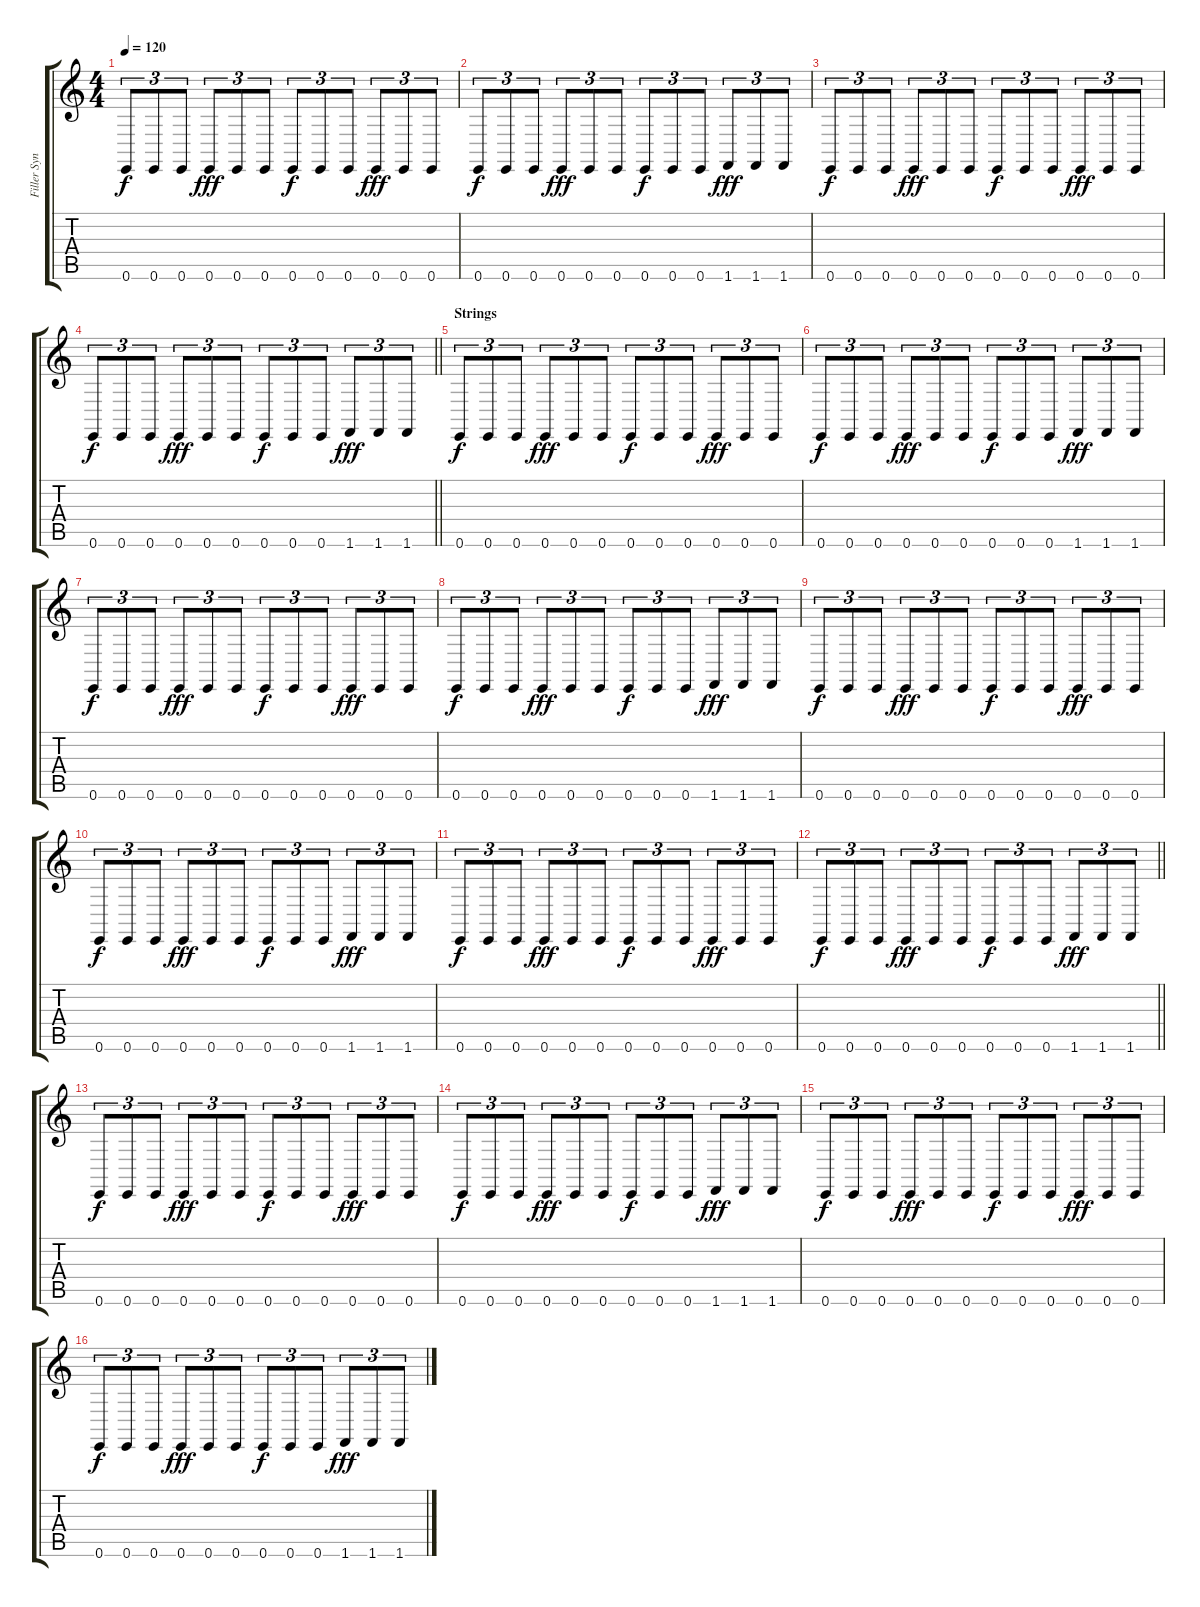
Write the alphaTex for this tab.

\track ("Filler Synth" "Filler Syn") {instrument lead2sawtooth}
\staff {score tabs}
\tuning (E4 B3 G3 D3 A2 E2) {hide}
\ts (4 4)
\tempo 120
\clef g2
\ks c
0.6.8{tu (3 2) dy f} 0.6.8{tu (3 2)} 0.6.8{tu (3 2)} 0.6.8{tu (3 2) dy fff} 0.6.8{tu (3 2)} 0.6.8{tu (3 2)} 0.6.8{tu (3 2) dy f} 0.6.8{tu (3 2)} 0.6.8{tu (3 2)} 0.6.8{tu (3 2) dy fff} 0.6.8{tu (3 2)} 0.6.8{tu (3 2)} |
0.6.8{tu (3 2) dy f} 0.6.8{tu (3 2)} 0.6.8{tu (3 2)} 0.6.8{tu (3 2) dy fff} 0.6.8{tu (3 2)} 0.6.8{tu (3 2)} 0.6.8{tu (3 2) dy f} 0.6.8{tu (3 2)} 0.6.8{tu (3 2)} 1.6.8{tu (3 2) dy fff} 1.6.8{tu (3 2)} 1.6.8{tu (3 2)} |
0.6.8{tu (3 2) dy f} 0.6.8{tu (3 2)} 0.6.8{tu (3 2)} 0.6.8{tu (3 2) dy fff} 0.6.8{tu (3 2)} 0.6.8{tu (3 2)} 0.6.8{tu (3 2) dy f} 0.6.8{tu (3 2)} 0.6.8{tu (3 2)} 0.6.8{tu (3 2) dy fff} 0.6.8{tu (3 2)} 0.6.8{tu (3 2)} |
\barLineRight lightlight
0.6.8{tu (3 2) dy f} 0.6.8{tu (3 2)} 0.6.8{tu (3 2)} 0.6.8{tu (3 2) dy fff} 0.6.8{tu (3 2)} 0.6.8{tu (3 2)} 0.6.8{tu (3 2) dy f} 0.6.8{tu (3 2)} 0.6.8{tu (3 2)} 1.6.8{tu (3 2) dy fff} 1.6.8{tu (3 2)} 1.6.8{tu (3 2)} |
\section ("" "Strings")
0.6.8{tu (3 2) dy f} 0.6.8{tu (3 2)} 0.6.8{tu (3 2)} 0.6.8{tu (3 2) dy fff} 0.6.8{tu (3 2)} 0.6.8{tu (3 2)} 0.6.8{tu (3 2) dy f} 0.6.8{tu (3 2)} 0.6.8{tu (3 2)} 0.6.8{tu (3 2) dy fff} 0.6.8{tu (3 2)} 0.6.8{tu (3 2)} |
0.6.8{tu (3 2) dy f} 0.6.8{tu (3 2)} 0.6.8{tu (3 2)} 0.6.8{tu (3 2) dy fff} 0.6.8{tu (3 2)} 0.6.8{tu (3 2)} 0.6.8{tu (3 2) dy f} 0.6.8{tu (3 2)} 0.6.8{tu (3 2)} 1.6.8{tu (3 2) dy fff} 1.6.8{tu (3 2)} 1.6.8{tu (3 2)} |
0.6.8{tu (3 2) dy f} 0.6.8{tu (3 2)} 0.6.8{tu (3 2)} 0.6.8{tu (3 2) dy fff} 0.6.8{tu (3 2)} 0.6.8{tu (3 2)} 0.6.8{tu (3 2) dy f} 0.6.8{tu (3 2)} 0.6.8{tu (3 2)} 0.6.8{tu (3 2) dy fff} 0.6.8{tu (3 2)} 0.6.8{tu (3 2)} |
0.6.8{tu (3 2) dy f} 0.6.8{tu (3 2)} 0.6.8{tu (3 2)} 0.6.8{tu (3 2) dy fff} 0.6.8{tu (3 2)} 0.6.8{tu (3 2)} 0.6.8{tu (3 2) dy f} 0.6.8{tu (3 2)} 0.6.8{tu (3 2)} 1.6.8{tu (3 2) dy fff} 1.6.8{tu (3 2)} 1.6.8{tu (3 2)} |
0.6.8{tu (3 2) dy f} 0.6.8{tu (3 2)} 0.6.8{tu (3 2)} 0.6.8{tu (3 2) dy fff} 0.6.8{tu (3 2)} 0.6.8{tu (3 2)} 0.6.8{tu (3 2) dy f} 0.6.8{tu (3 2)} 0.6.8{tu (3 2)} 0.6.8{tu (3 2) dy fff} 0.6.8{tu (3 2)} 0.6.8{tu (3 2)} |
0.6.8{tu (3 2) dy f} 0.6.8{tu (3 2)} 0.6.8{tu (3 2)} 0.6.8{tu (3 2) dy fff} 0.6.8{tu (3 2)} 0.6.8{tu (3 2)} 0.6.8{tu (3 2) dy f} 0.6.8{tu (3 2)} 0.6.8{tu (3 2)} 1.6.8{tu (3 2) dy fff} 1.6.8{tu (3 2)} 1.6.8{tu (3 2)} |
0.6.8{tu (3 2) dy f} 0.6.8{tu (3 2)} 0.6.8{tu (3 2)} 0.6.8{tu (3 2) dy fff} 0.6.8{tu (3 2)} 0.6.8{tu (3 2)} 0.6.8{tu (3 2) dy f} 0.6.8{tu (3 2)} 0.6.8{tu (3 2)} 0.6.8{tu (3 2) dy fff} 0.6.8{tu (3 2)} 0.6.8{tu (3 2)} |
\barLineRight lightlight
0.6.8{tu (3 2) dy f} 0.6.8{tu (3 2)} 0.6.8{tu (3 2)} 0.6.8{tu (3 2) dy fff} 0.6.8{tu (3 2)} 0.6.8{tu (3 2)} 0.6.8{tu (3 2) dy f} 0.6.8{tu (3 2)} 0.6.8{tu (3 2)} 1.6.8{tu (3 2) dy fff} 1.6.8{tu (3 2)} 1.6.8{tu (3 2)} |
\section ("" "")
0.6.8{tu (3 2) dy f} 0.6.8{tu (3 2)} 0.6.8{tu (3 2)} 0.6.8{tu (3 2) dy fff} 0.6.8{tu (3 2)} 0.6.8{tu (3 2)} 0.6.8{tu (3 2) dy f} 0.6.8{tu (3 2)} 0.6.8{tu (3 2)} 0.6.8{tu (3 2) dy fff} 0.6.8{tu (3 2)} 0.6.8{tu (3 2)} |
0.6.8{tu (3 2) dy f} 0.6.8{tu (3 2)} 0.6.8{tu (3 2)} 0.6.8{tu (3 2) dy fff} 0.6.8{tu (3 2)} 0.6.8{tu (3 2)} 0.6.8{tu (3 2) dy f} 0.6.8{tu (3 2)} 0.6.8{tu (3 2)} 1.6.8{tu (3 2) dy fff} 1.6.8{tu (3 2)} 1.6.8{tu (3 2)} |
0.6.8{tu (3 2) dy f} 0.6.8{tu (3 2)} 0.6.8{tu (3 2)} 0.6.8{tu (3 2) dy fff} 0.6.8{tu (3 2)} 0.6.8{tu (3 2)} 0.6.8{tu (3 2) dy f} 0.6.8{tu (3 2)} 0.6.8{tu (3 2)} 0.6.8{tu (3 2) dy fff} 0.6.8{tu (3 2)} 0.6.8{tu (3 2)} |
0.6.8{tu (3 2) dy f} 0.6.8{tu (3 2)} 0.6.8{tu (3 2)} 0.6.8{tu (3 2) dy fff} 0.6.8{tu (3 2)} 0.6.8{tu (3 2)} 0.6.8{tu (3 2) dy f} 0.6.8{tu (3 2)} 0.6.8{tu (3 2)} 1.6.8{tu (3 2) dy fff} 1.6.8{tu (3 2)} 1.6.8{tu (3 2)}
